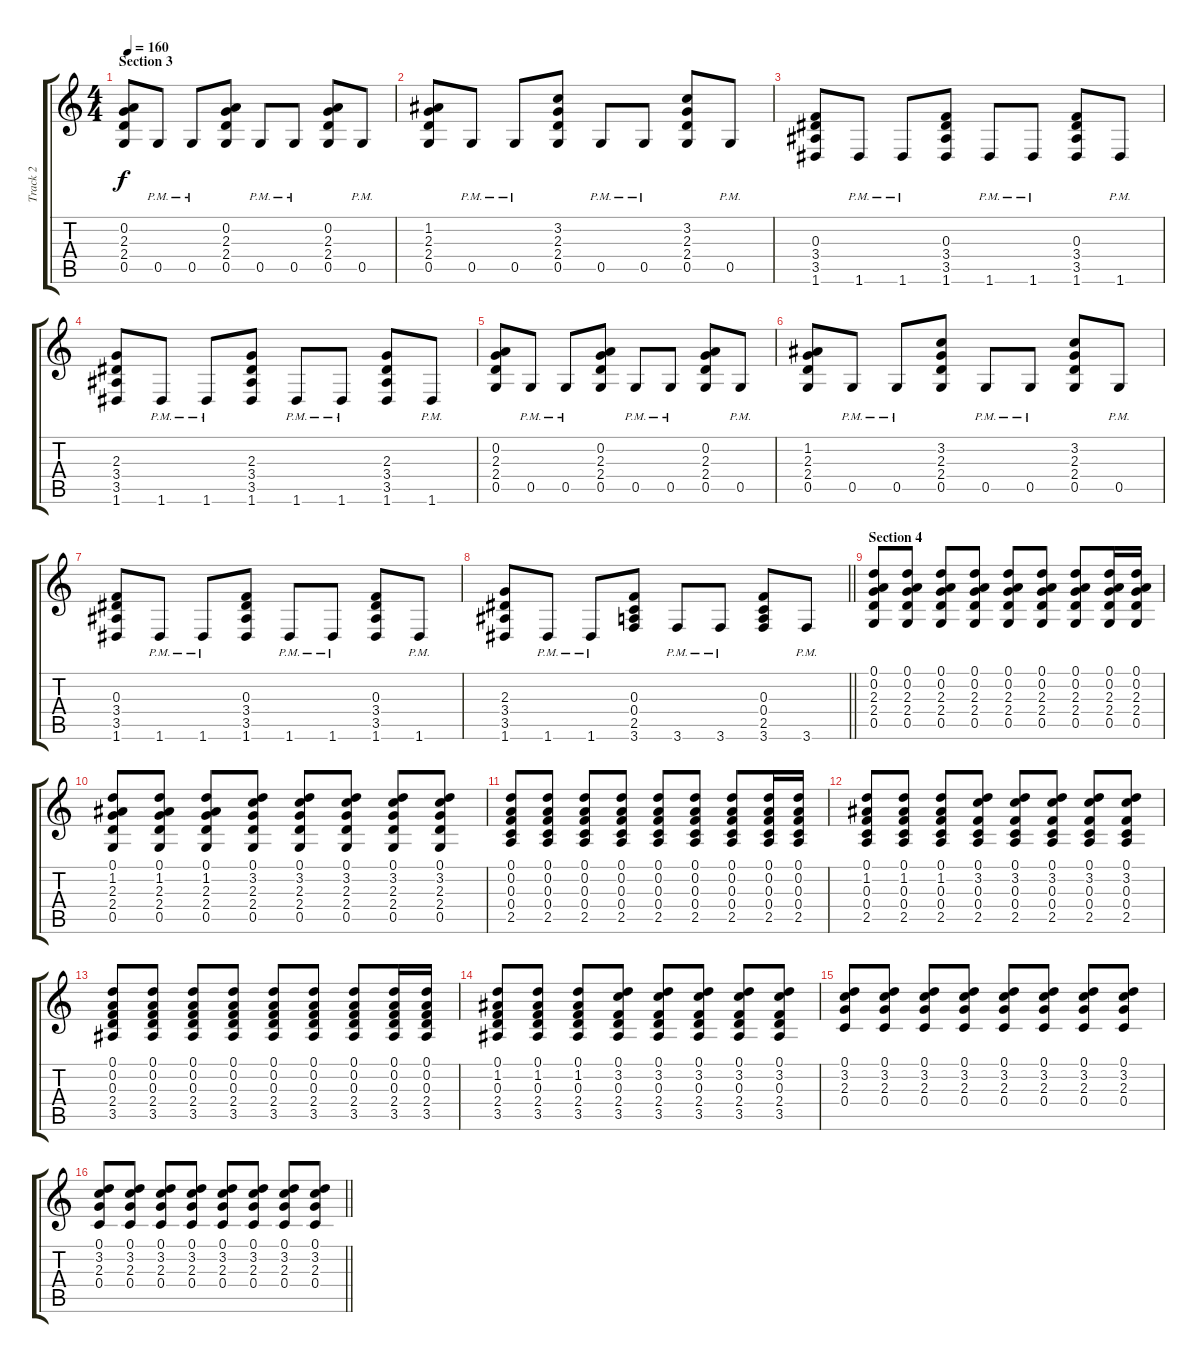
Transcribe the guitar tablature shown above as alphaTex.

\track ("Track 2" "Track 2") {instrument distortionguitar}
\staff {score tabs}
\tuning (D4 A3 F3 C3 G2 D2) {hide}
\ts (4 4)
\section ("" "Section 3")
\tempo 160
\clef g2
\ks c
(0.2 2.3 2.4 0.5).8{dy f} 0.5{pm}.8 0.5{pm}.8 (0.2 2.3 2.4 0.5).8 0.5{pm}.8 0.5{pm}.8 (0.2 2.3 2.4 0.5).8 0.5{pm}.8 |
(1.2 2.3 2.4 0.5).8 0.5{pm}.8 0.5{pm}.8 (3.2 2.3 2.4 0.5).8 0.5{pm}.8 0.5{pm}.8 (3.2 2.3 2.4 0.5).8 0.5{pm}.8 |
(0.3 3.4 3.5 1.6).8 1.6{pm}.8 1.6{pm}.8 (0.3 3.4 3.5 1.6).8 1.6{pm}.8 1.6{pm}.8 (0.3 3.4 3.5 1.6).8 1.6{pm}.8 |
(2.3 3.4 3.5 1.6).8 1.6{pm}.8 1.6{pm}.8 (2.3 3.4 3.5 1.6).8 1.6{pm}.8 1.6{pm}.8 (2.3 3.4 3.5 1.6).8 1.6{pm}.8 |
(0.2 2.3 2.4 0.5).8 0.5{pm}.8 0.5{pm}.8 (0.2 2.3 2.4 0.5).8 0.5{pm}.8 0.5{pm}.8 (0.2 2.3 2.4 0.5).8 0.5{pm}.8 |
(1.2 2.3 2.4 0.5).8 0.5{pm}.8 0.5{pm}.8 (3.2 2.3 2.4 0.5).8 0.5{pm}.8 0.5{pm}.8 (3.2 2.3 2.4 0.5).8 0.5{pm}.8 |
(0.3 3.4 3.5 1.6).8 1.6{pm}.8 1.6{pm}.8 (0.3 3.4 3.5 1.6).8 1.6{pm}.8 1.6{pm}.8 (0.3 3.4 3.5 1.6).8 1.6{pm}.8 |
\barLineRight lightlight
(2.3 3.4 3.5 1.6).8 1.6{pm}.8 1.6{pm}.8 (0.3 0.4 2.5 3.6).8 3.6{pm}.8 3.6{pm}.8 (0.3 0.4 2.5 3.6).8 3.6{pm}.8 |
\section ("" "Section 4")
(0.1 0.2 2.3 2.4 0.5).8 (0.1 0.2 2.3 2.4 0.5).8 (0.1 0.2 2.3 2.4 0.5).8 (0.1 0.2 2.3 2.4 0.5).8 (0.1 0.2 2.3 2.4 0.5).8 (0.1 0.2 2.3 2.4 0.5).8 (0.1 0.2 2.3 2.4 0.5).8 (0.1 0.2 2.3 2.4 0.5).16 (0.1 0.2 2.3 2.4 0.5).16 |
(0.1 1.2 2.3 2.4 0.5).8 (0.1 1.2 2.3 2.4 0.5).8 (0.1 1.2 2.3 2.4 0.5).8 (0.1 3.2 2.3 2.4 0.5).8 (0.1 3.2 2.3 2.4 0.5).8 (0.1 3.2 2.3 2.4 0.5).8 (0.1 3.2 2.3 2.4 0.5).8 (0.1 3.2 2.3 2.4 0.5).8 |
(0.1 0.2 0.3 0.4 2.5).8 (0.1 0.2 0.3 0.4 2.5).8 (0.1 0.2 0.3 0.4 2.5).8 (0.1 0.2 0.3 0.4 2.5).8 (0.1 0.2 0.3 0.4 2.5).8 (0.1 0.2 0.3 0.4 2.5).8 (0.1 0.2 0.3 0.4 2.5).8 (0.1 0.2 0.3 0.4 2.5).16 (0.1 0.2 0.3 0.4 2.5).16 |
(0.1 1.2 0.3 0.4 2.5).8 (0.1 1.2 0.3 0.4 2.5).8 (0.1 1.2 0.3 0.4 2.5).8 (0.1 3.2 0.3 0.4 2.5).8 (0.1 3.2 0.3 0.4 2.5).8 (0.1 3.2 0.3 0.4 2.5).8 (0.1 3.2 0.3 0.4 2.5).8 (0.1 3.2 0.3 0.4 2.5).8 |
(0.1 0.2 0.3 2.4 3.5).8 (0.1 0.2 0.3 2.4 3.5).8 (0.1 0.2 0.3 2.4 3.5).8 (0.1 0.2 0.3 2.4 3.5).8 (0.1 0.2 0.3 2.4 3.5).8 (0.1 0.2 0.3 2.4 3.5).8 (0.1 0.2 0.3 2.4 3.5).8 (0.1 0.2 0.3 2.4 3.5).16 (0.1 0.2 0.3 2.4 3.5).16 |
(0.1 1.2 0.3 2.4 3.5).8 (0.1 1.2 0.3 2.4 3.5).8 (0.1 1.2 0.3 2.4 3.5).8 (0.1 3.2 0.3 2.4 3.5).8 (0.1 3.2 0.3 2.4 3.5).8 (0.1 3.2 0.3 2.4 3.5).8 (0.1 3.2 0.3 2.4 3.5).8 (0.1 3.2 0.3 2.4 3.5).8 |
(0.1 3.2 2.3 0.4).8 (0.1 3.2 2.3 0.4).8 (0.1 3.2 2.3 0.4).8 (0.1 3.2 2.3 0.4).8 (0.1 3.2 2.3 0.4).8 (0.1 3.2 2.3 0.4).8 (0.1 3.2 2.3 0.4).8 (0.1 3.2 2.3 0.4).8 |
\barLineRight lightlight
(0.1 3.2 2.3 0.4).8 (0.1 3.2 2.3 0.4).8 (0.1 3.2 2.3 0.4).8 (0.1 3.2 2.3 0.4).8 (0.1 3.2 2.3 0.4).8 (0.1 3.2 2.3 0.4).8 (0.1 3.2 2.3 0.4).8 (0.1 3.2 2.3 0.4).8
